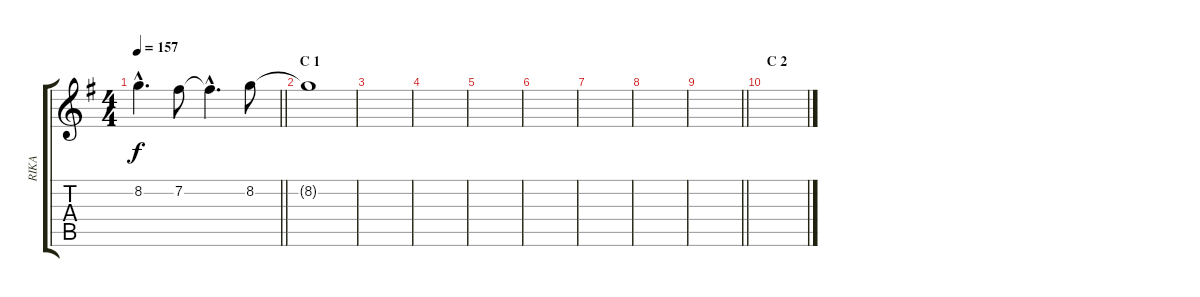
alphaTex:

\track ("RIKA" "RIKA") {instrument electricguitarclean}
\staff {score tabs}
\tuning (F4 B3 G3 D3 A2 E2) {hide}
\ts (4 4)
\tempo 157
\clef g2
\barLineRight lightlight
\ks g
8.2{hac}.4{d dy f} 7.2.8 7.2{hac t}.4{d} 8.2.8 |
\section ("" "C 1")
8.2{t}.1 |
|
|
|
|
|
|
\barLineRight lightlight
|
\section ("" "C 2")
